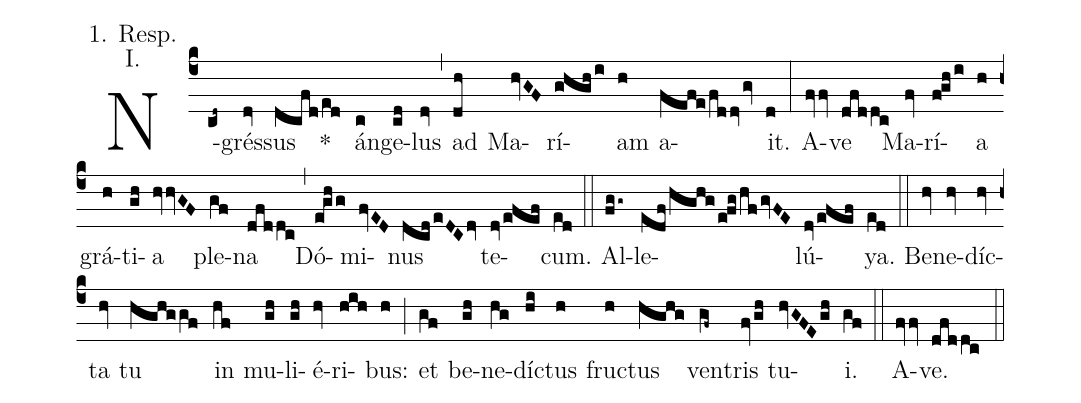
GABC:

annotation: 1. Resp.;
annotation: I.;
%%
(c4)
N(cd~)grés(dv)sus(dcfded) *() án(c)ge(cd)lus(dv) (,)
ad(dh) Ma(hvGF)rí(ghghi)am(h) a(fefefddvgv)it.(d) (:)
A(fvfv)ve(dfddc) Ma(fv)rí(fghi)a(h) grá(h)ti(gh)a(hvhvGF) ple(gf)na(dfddc) (,)
Dó(eghg)mi(fvED)nus(dcdeDCdv) te(dvefef)cum.(ed) (::)

Al(fgg~)le(edfhghgefghfgvFE)lú(dvefef)ya.(ed) (::)

Be(hv)ne(hv)díc(hv)ta(hv) tu(hghggf) in(hf) mu(gh)li(gh)é(hv)ri(hih)bus:(h) (;)
et(gf) be(gh)ne(hg)díc(hi)tus(h) fruc(h)tus(hghg) ven(gf~)tris(fvgh) tu(hvGFEgh)i.(gf) (::)

A(fvfv)ve.(dfddc) (::)
